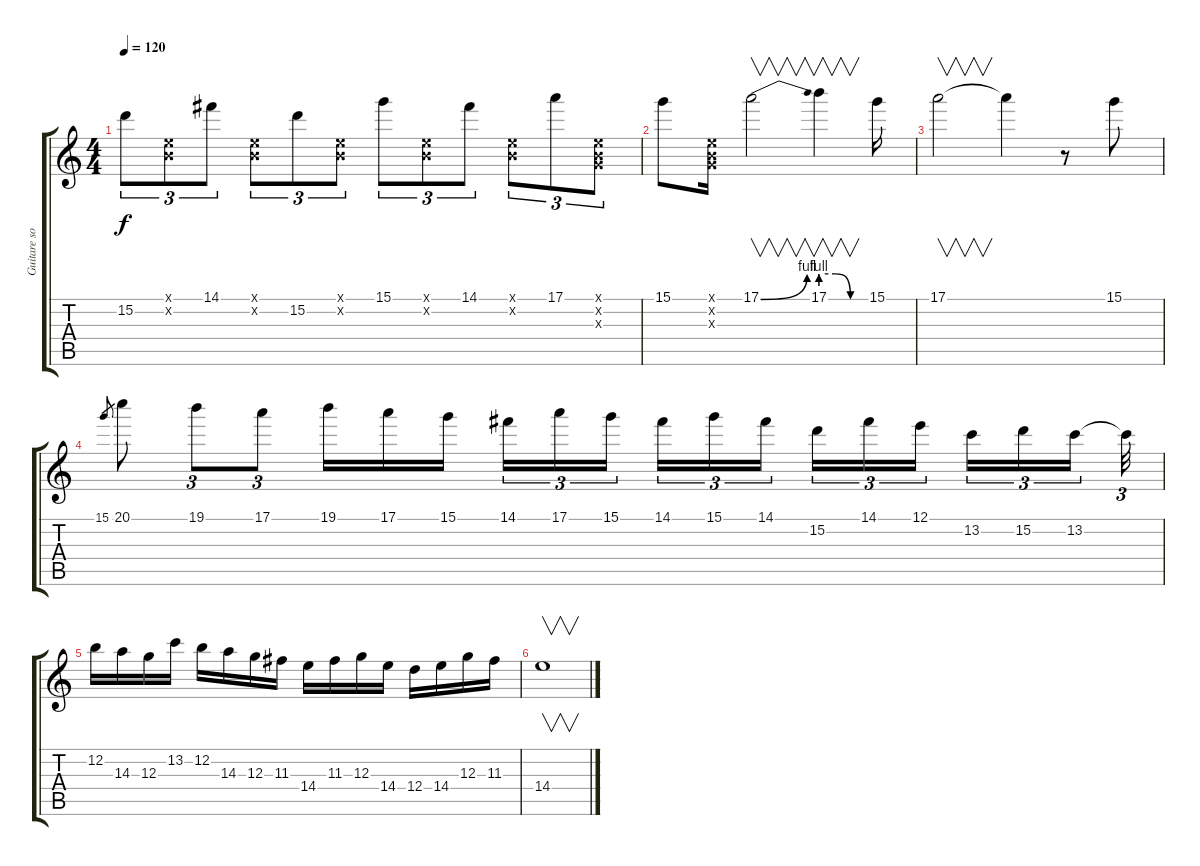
\track ("Guitare solo" "Guitare so") {instrument distortionguitar}
\staff {score tabs}
\tuning (E4 B3 G3 D3 A2 E2) {hide}
\ts (4 4)
\tempo 120
\clef g2
\ks c
15.2.8{tu (3 2) dy f} (0.1{x} 0.2{x}).8{tu (3 2)} 14.1.8{tu (3 2)} (0.1{x} 0.2{x}).8{tu (3 2)} 15.2.8{tu (3 2)} (0.1{x} 0.2{x}).8{tu (3 2)} 15.1.8{tu (3 2)} (0.1{x} 0.2{x}).8{tu (3 2)} 14.1.8{tu (3 2)} (0.1{x} 0.2{x}).8{tu (3 2)} 17.1.8{tu (3 2)} (0.1{x} 0.2{x} 0.3{x}).8{tu (3 2)} |
15.1.8 (0.1{x} 0.2{x} 0.3{x}).16 17.1{be (bend 0 0 60 4)}.2{v} 17.1{be (custom 0 4 20 4 40 0 60 0)}.4{v} 15.1.16 |
17.1.2{v} 17.1{t}.4 r.8 15.1.8 |
15.1.8{gr} 20.1.8 19.1.8{tu (3 2)} 17.1.8{tu (3 2)} 19.1.16 17.1.16 15.1.16 14.1.16{tu (3 2)} 17.1.16{tu (3 2)} 15.1.16{tu (3 2)} 14.1.16{tu (3 2)} 15.1.16{tu (3 2)} 14.1.16{tu (3 2)} 15.2.16{tu (3 2)} 14.1.16{tu (3 2)} 12.1.16{tu (3 2)} 13.2.16{tu (3 2)} 15.2.16{tu (3 2)} 13.2.16{tu (3 2)} 13.2{t}.32{tu (3 2)} |
12.2.16 14.3.16 12.3.16 13.2.16 12.2.16 14.3.16 12.3.16 11.3.16 14.4.16 11.3.16 12.3.16 14.4.16 12.4.16 14.4.16 12.3.16 11.3.16 |
14.4.1{v}
